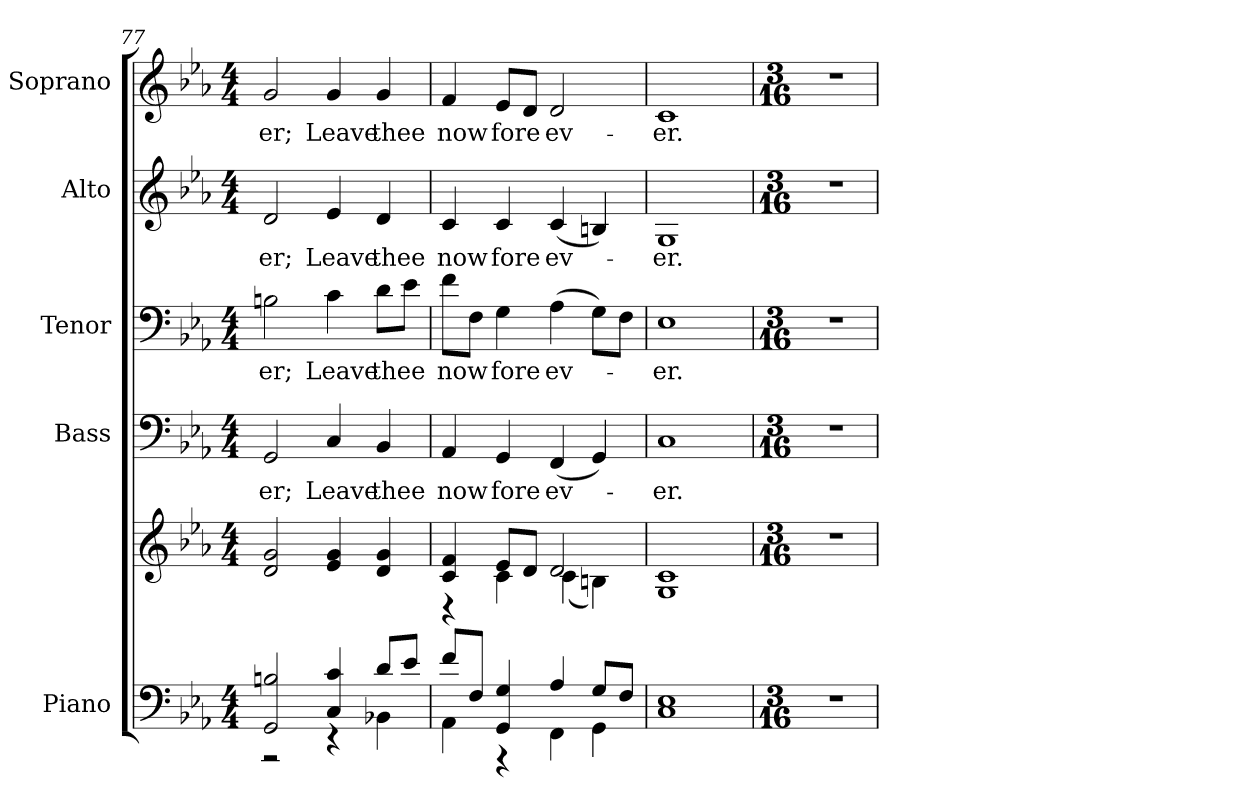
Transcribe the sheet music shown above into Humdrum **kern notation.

**kern	**kern	**kern	**text	**kern	**text	**kern	**text	**kern	**text
*part5	*part5	*part4	*part4	*part3	*part3	*part2	*part2	*part1	*part1
*staff6	*staff5	*staff4	*staff4	*staff3	*staff3	*staff2	*staff2	*staff1	*staff1
*I"Piano	*	*I"Bass	*	*I"Tenor	*	*I"Alto	*	*I"Soprano	*
*I'Pno.	*	*I'B.	*	*I'T.	*	*I'A.	*	*I'S.	*
!!LO:PB:g=z
*clefF4	*clefG2	*clefF4	*	*clefF4	*	*clefG2	*	*clefG2	*
*k[b-e-a-]	*k[b-e-a-]	*k[b-e-a-]	*	*k[b-e-a-]	*	*k[b-e-a-]	*	*k[b-e-a-]	*
*E-:	*E-:	*E-:	*	*E-:	*	*E-:	*	*E-:	*
*M4/4	*M4/4	*M4/4	*	*M4/4	*	*M4/4	*	*M4/4	*
=77	=77	=77	=77	=77	=77	=77	=77	=77	=77
*^	*	*	*	*	*	*	*	*	*
!	!	!	!	!LO:LY:b:color=#000000	!	!	!	!	!	!
!	!	!	!	!	!	!LO:LY:b:color=#000000	!	!	!	!
!	!	!	!	!	!	!	!	!LO:LY:b:color=#000000	!	!
!	!	!	!	!	!	!	!	!	!	!LO:LY:b:color=#000000
2GGi/ 2Bni	2r	2di/ 2gi	2GGi/	-er;	2Bni\	-er;	2di/	-er;	2gi/	-er;
!	!	!	!	!LO:LY:b:color=#000000	!	!	!	!	!	!
!	!	!	!	!	!	!LO:LY:b:color=#000000	!	!	!	!
!	!	!	!	!	!	!	!	!LO:LY:b:color=#000000	!	!
!	!	!	!	!	!	!	!	!	!	!LO:LY:b:color=#000000
4Ci/ 4ci	4r	4e-i/ 4gi	4Ci/	Leave	4ci\	Leave	4e-i/	Leave	4gi/	Leave
!	!	!	!	!LO:LY:b:color=#000000	!	!	!	!	!	!
!	!	!	!	!	!	!LO:LY:b:color=#000000	!	!	!	!
!	!	!	!	!	!	!	!	!LO:LY:b:color=#000000	!	!
!	!	!	!	!	!	!	!	!	!	!LO:LY:b:color=#000000
8di/L	4BB-Xi\	4di/ 4gi	4BB-i/	thee	8di\L	thee	4di/	thee	4gi/	thee
8e-i/J	.	.	.	.	8e-i\J	.	.	.	.	.
=78	=78	=78	=78	=78	=78	=78	=78	=78	=78	=78
*	*	*^	*	*	*	*	*	*	*	*
!	!	!	!	!	!LO:LY:b:color=#000000	!	!	!	!	!	!
!	!	!	!	!	!	!	!LO:LY:b:color=#000000	!	!	!	!
!	!	!	!	!	!	!	!	!	!LO:LY:b:color=#000000	!	!
!	!	!	!	!	!	!	!	!	!	!	!LO:LY:b:color=#000000
8fi/L	4AA-i\	4ci/ 4fi	4r	4AA-i/	now	8fi\L	now	4ci/	now	4fi/	now
8Fi/J	.	.	.	.	.	8Fi\J	.	.	.	.	.
!	!	!	!	!	!LO:LY:b:color=#000000	!	!	!	!	!	!
!	!	!	!	!	!	!	!LO:LY:b:color=#000000	!	!	!	!
!	!	!	!	!	!	!	!	!	!LO:LY:b:color=#000000	!	!
!	!	!	!	!	!	!	!	!	!	!	!LO:LY:b:color=#000000
4GGi/ 4Gi	4r	8e-i/L	4ci\	4GGi/	fore	4Gi\	fore	4ci/	fore	8e-i/L	fore
.	.	8di/J	.	.	.	.	.	.	.	8di/J	.
!	!	!	!	!	!LO:LY:b:color=#000000	!	!	!	!	!	!
!	!	!	!	!	!	!	!LO:LY:b:color=#000000	!	!	!	!
!	!	!	!	!	!	!	!	!	!LO:LY:b:color=#000000	!	!
!	!	!	!	!	!	!	!	!	!	!	!LO:LY:b:color=#000000
4A-i/	4FFi\	2di/	(4ci\	(4FFi/	ev-	(4A-i\	ev-	(4ci/	ev-	2di/	ev-
8Gi/L	4GGi\	.	4Bni\)	4GGi/)	.	8Gi\L)	.	4Bni/)	.	.	.
8Fi/J	.	.	.	.	.	8Fi\J	.	.	.	.	.
*v	*v	*	*	*	*	*	*	*	*	*	*
*	*v	*v	*	*	*	*	*	*	*	*
!!LO:PB:g=z
=79	=79	=79	=79	=79	=79	=79	=79	=79	=79
!	!	!	!LO:LY:b:color=#000000	!	!	!	!	!	!
!	!	!	!	!	!LO:LY:b:color=#000000	!	!	!	!
!	!	!	!	!	!	!	!LO:LY:b:color=#000000	!	!
!	!	!	!	!	!	!	!	!	!LO:LY:b:color=#000000
1Ci 1E-i	1Gi 1ci	1Ci	-er.	1E-i	-er.	1Gi	-er.	1ci	-er.
=80	=80	=80	=80	=80	=80	=80	=80	=80	=80
*M3/16	*M3/16	*M3/16	*	*M3/16	*	*M3/16	*	*M3/16	*
!LO:N:vis=1	!LO:N:vis=1	!LO:N:vis=1	!	!LO:N:vis=1	!	!LO:N:vis=1	!	!LO:N:vis=1	!
8.r	8.r	8.r	.	8.r	.	8.r	.	8.r	.
=	=	=	=	=	=	=	=	=	=
*-	*-	*-	*-	*-	*-	*-	*-	*-	*-
